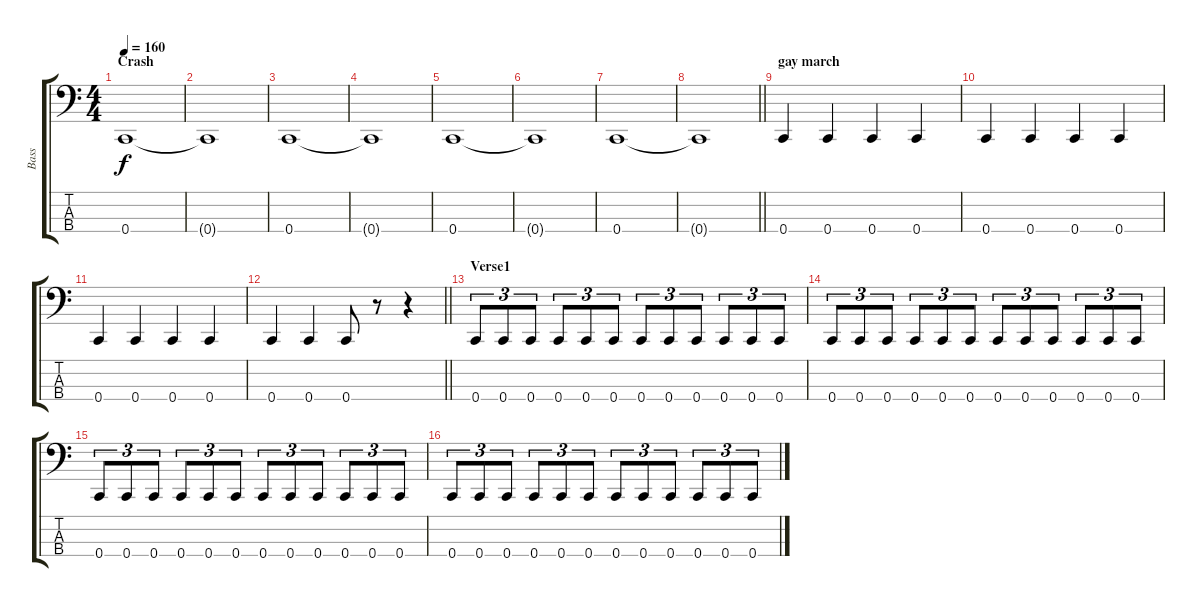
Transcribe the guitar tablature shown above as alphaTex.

\track ("Bass" "Bass") {instrument electricbasspick}
\staff {score tabs}
\tuning (Eb2 Bb1 F1 C1) {hide}
\ts (4 4)
\section ("" "Crash")
\tempo 160
\clef f4
\ks c
0.4.1{dy f} |
0.4{t}.1 |
0.4.1 |
0.4{t}.1 |
0.4.1 |
0.4{t}.1 |
0.4.1 |
\barLineRight lightlight
0.4{t}.1 |
\section ("" "gay march")
0.4.4 0.4.4 0.4.4 0.4.4 |
0.4.4 0.4.4 0.4.4 0.4.4 |
0.4.4 0.4.4 0.4.4 0.4.4 |
\barLineRight lightlight
0.4.4 0.4.4 0.4.8 r.8 r.4 |
\section ("" "Verse1")
0.4.8{tu (3 2)} 0.4.8{tu (3 2)} 0.4.8{tu (3 2)} 0.4.8{tu (3 2)} 0.4.8{tu (3 2)} 0.4.8{tu (3 2)} 0.4.8{tu (3 2)} 0.4.8{tu (3 2)} 0.4.8{tu (3 2)} 0.4.8{tu (3 2)} 0.4.8{tu (3 2)} 0.4.8{tu (3 2)} |
0.4.8{tu (3 2)} 0.4.8{tu (3 2)} 0.4.8{tu (3 2)} 0.4.8{tu (3 2)} 0.4.8{tu (3 2)} 0.4.8{tu (3 2)} 0.4.8{tu (3 2)} 0.4.8{tu (3 2)} 0.4.8{tu (3 2)} 0.4.8{tu (3 2)} 0.4.8{tu (3 2)} 0.4.8{tu (3 2)} |
0.4.8{tu (3 2)} 0.4.8{tu (3 2)} 0.4.8{tu (3 2)} 0.4.8{tu (3 2)} 0.4.8{tu (3 2)} 0.4.8{tu (3 2)} 0.4.8{tu (3 2)} 0.4.8{tu (3 2)} 0.4.8{tu (3 2)} 0.4.8{tu (3 2)} 0.4.8{tu (3 2)} 0.4.8{tu (3 2)} |
0.4.8{tu (3 2)} 0.4.8{tu (3 2)} 0.4.8{tu (3 2)} 0.4.8{tu (3 2)} 0.4.8{tu (3 2)} 0.4.8{tu (3 2)} 0.4.8{tu (3 2)} 0.4.8{tu (3 2)} 0.4.8{tu (3 2)} 0.4.8{tu (3 2)} 0.4.8{tu (3 2)} 0.4.8{tu (3 2)}
